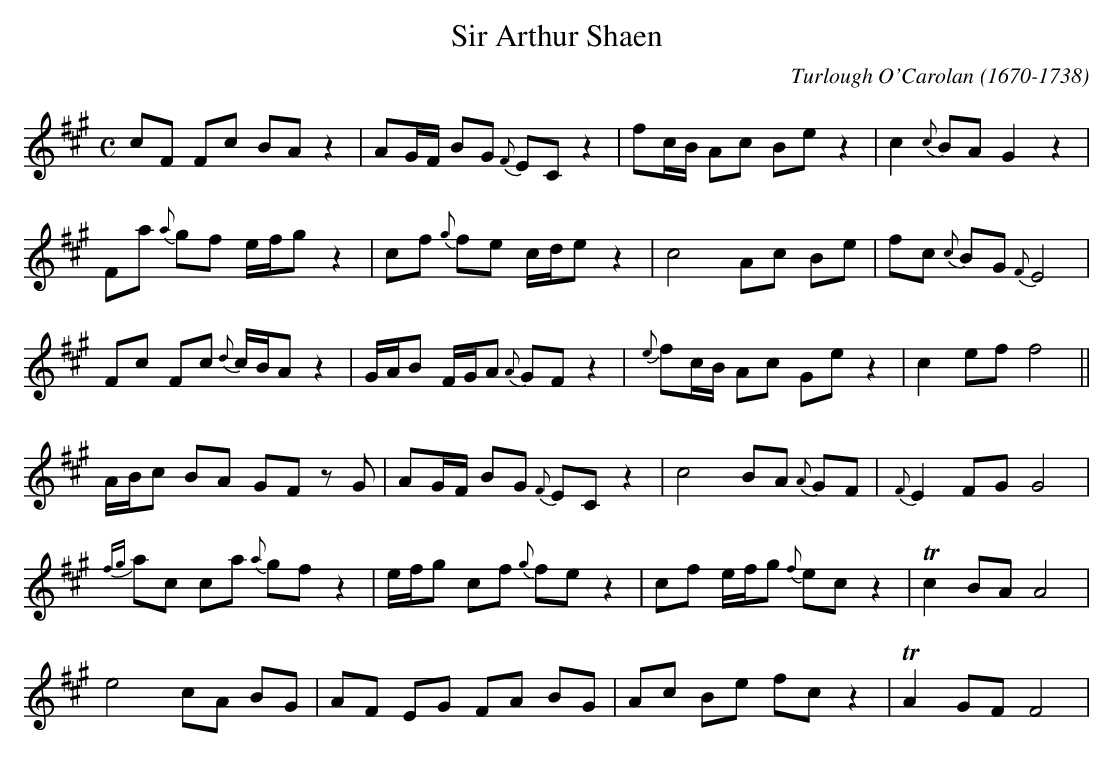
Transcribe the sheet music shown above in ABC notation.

X:1occ
T:Sir Arthur Shaen
C:Turlough O'Carolan (1670-1738)
M:C
L:1/8
K:A
C:ANDANTE EXPRESIVO
cF Fc BA z2|AG/2F/2 BG {F}EC z2|fc/2B/2 Ac Be z2|c2{c}BA G2z2|
Fa {a}gf e/2f/2g z2|cf {g}fe c/2d/2e z2|c4Ac Be|fc {c}BG {F}E4|
Fc Fc {d}c/2B/2A z2|G/2A/2B F/2G/2A {A}GF z2|{e}fc/2B/2 Ac Ge z2|c2ef f4||
A/2B/2c BA GF zG|AG/2F/2 BG {F}EC z2|c4BA {A}GF|{F}E2FG G4|
{fg}ac ca {a}gf z2|e/2f/2g cf {g}fe z2|cf e/2f/2g {f}ec z2| Tc2BA A4|
e4cA BG|AF EG FA BG|Ac Be fc z2| TA2GF F4|
